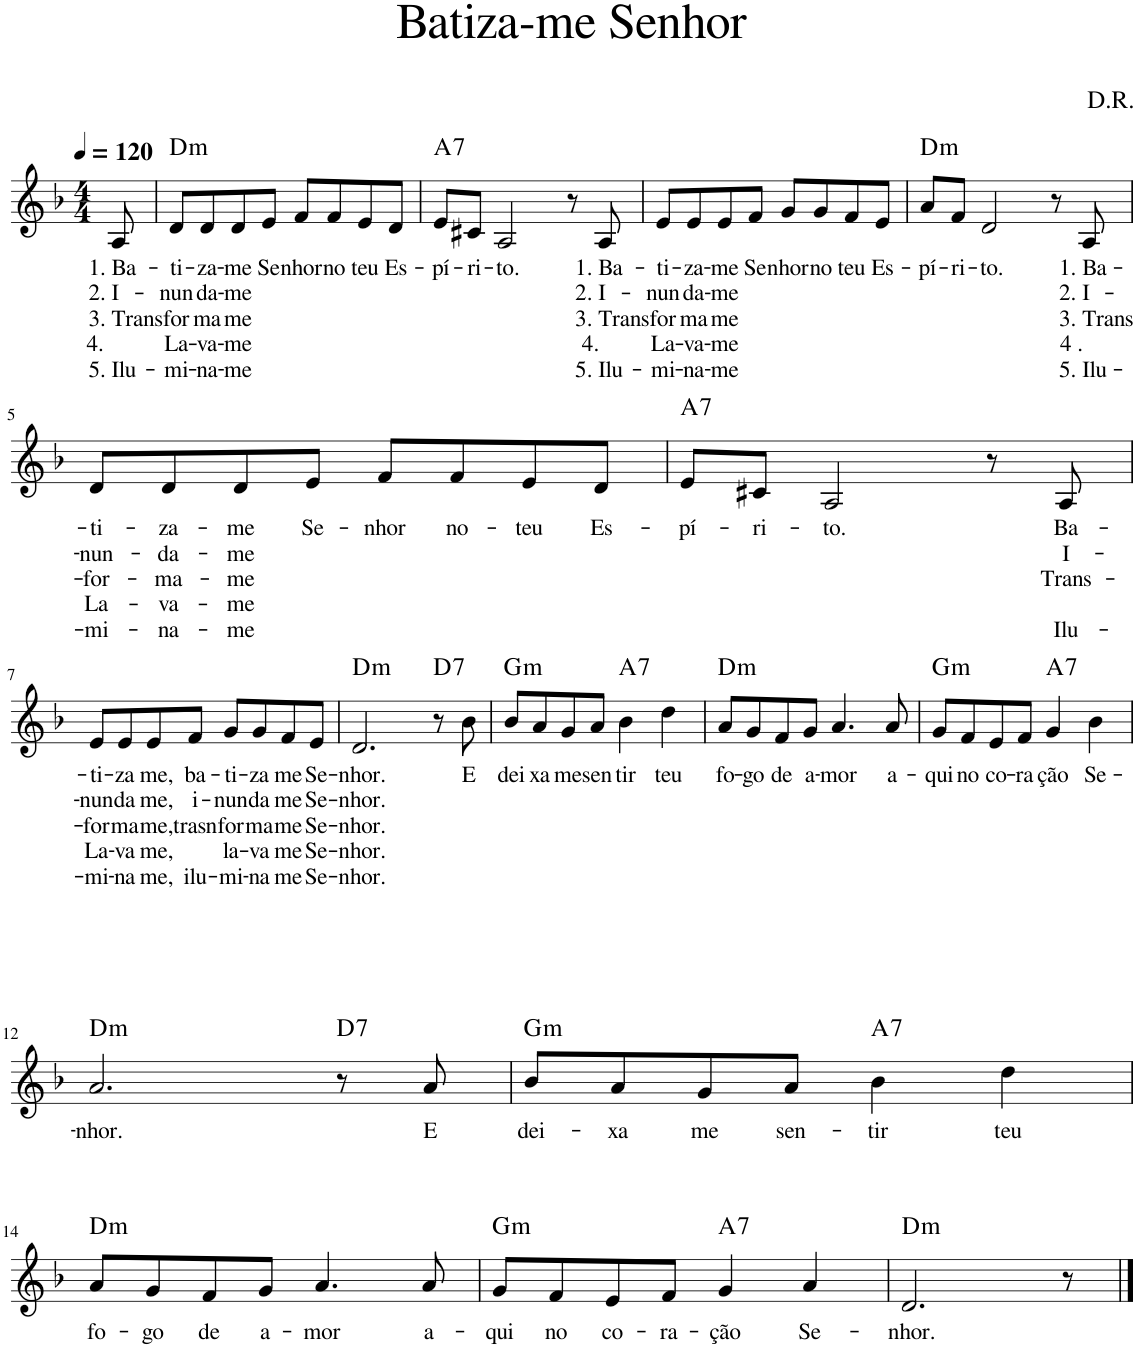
**kern	**text	**text	**text	**text	**text	**harte
*part1	*part1	*part1	*part1	*part1	*part1	*part1
*staff1	*staff1	*staff1	*staff1	*staff1	*staff1	*
*I"Voz	*	*	*	*	*	*
*I'Vo.	*	*	*	*	*	*
*clefG2	*	*	*	*	*	*
*k[b-]	*	*	*	*	*	*
*M4/4	*	*	*	*	*	*
*MM120	*	*	*	*	*	*
=	=	=	=	=	=	=
!	!LO:LY:b	!LO:LY:b	!LO:LY:b	!LO:LY:b	!LO:LY:b	!
8A/	1. Ba-	2. I-	3. Trans-	4.	5. Ilu-	.
=1	=1	=1	=1	=1	=1	=1
!	!LO:LY:b	!LO:LY:b	!LO:LY:b	!LO:LY:b	!LO:LY:b	!LO:H:kt=m
8d/L	-ti-	-nun-	-for-	La-	-mi-	D:min
!	!LO:LY:b	!LO:LY:b	!LO:LY:b	!LO:LY:b	!LO:LY:b	!
8d/	-za-	-da-	-ma-	-va-	-na-	.
!	!LO:LY:b	!LO:LY:b	!LO:LY:b	!LO:LY:b	!LO:LY:b	!
8d/	-me	-me	-me	-me	-me	.
!	!LO:LY:b	!	!	!	!	!
8e/J	Se-	.	.	.	.	.
!	!LO:LY:b	!	!	!	!	!
8f/L	-nhor	.	.	.	.	.
!	!LO:LY:b	!	!	!	!	!
8f/	no	.	.	.	.	.
!	!LO:LY:b	!	!	!	!	!
8e/	teu	.	.	.	.	.
!	!LO:LY:b	!	!	!	!	!
8d/J	Es-	.	.	.	.	.
=2	=2	=2	=2	=2	=2	=2
!	!LO:LY:b	!	!	!	!	!LO:H:kt=7
8e/L	-pí-	.	.	.	.	A:7
!	!LO:LY:b	!	!	!	!	!
8c#X/J	-ri-	.	.	.	.	.
!	!LO:LY:b	!	!	!	!	!
2A/	-to.	.	.	.	.	.
8r	.	.	.	.	.	.
!	!LO:LY:b	!LO:LY:b	!LO:LY:b	!LO:LY:b	!LO:LY:b	!
8A/	1. Ba-	2. I-	3. Trans-	4.	5. Ilu-	.
=3	=3	=3	=3	=3	=3	=3
!	!LO:LY:b	!LO:LY:b	!LO:LY:b	!LO:LY:b	!LO:LY:b	!
8e/L	-ti-	-nun-	-for-	La-	-mi-	.
!	!LO:LY:b	!LO:LY:b	!LO:LY:b	!LO:LY:b	!LO:LY:b	!
8e/	-za-	-da-	-ma-	-va-	-na-	.
!	!LO:LY:b	!LO:LY:b	!LO:LY:b	!LO:LY:b	!LO:LY:b	!
8e/	-me	-me	-me	-me	-me	.
!	!LO:LY:b	!	!	!	!	!
8f/J	Se-	.	.	.	.	.
!	!LO:LY:b	!	!	!	!	!
8g/L	-nhor	.	.	.	.	.
!	!LO:LY:b	!	!	!	!	!
8g/	no	.	.	.	.	.
!	!LO:LY:b	!	!	!	!	!
8f/	teu	.	.	.	.	.
!	!LO:LY:b	!	!	!	!	!
8e/J	Es-	.	.	.	.	.
=4	=4	=4	=4	=4	=4	=4
!	!LO:LY:b	!	!	!	!	!LO:H:kt=m
8a/L	-pí-	.	.	.	.	D:min
!	!LO:LY:b	!	!	!	!	!
8f/J	-ri-	.	.	.	.	.
!	!LO:LY:b	!	!	!	!	!
2d/	-to.	.	.	.	.	.
8r	.	.	.	.	.	.
!	!LO:LY:b	!LO:LY:b	!LO:LY:b	!LO:LY:b	!LO:LY:b	!
8A/	1. Ba-	2. I-	3. Trans-	4 .	5. Ilu-	.
!!LO:LB:g=z
=5	=5	=5	=5	=5	=5	=5
!	!LO:LY:b	!LO:LY:b	!LO:LY:b	!LO:LY:b	!LO:LY:b	!
8d/L	-ti-	-nun-	-for-	La-	-mi-	.
!	!LO:LY:b	!LO:LY:b	!LO:LY:b	!LO:LY:b	!LO:LY:b	!
8d/	-za-	-da-	-ma-	-va-	-na-	.
!	!LO:LY:b	!LO:LY:b	!LO:LY:b	!LO:LY:b	!LO:LY:b	!
8d/	-me	-me	-me	-me	-me	.
!	!LO:LY:b	!	!	!	!	!
8e/J	Se-	.	.	.	.	.
!	!LO:LY:b	!	!	!	!	!
8f/L	-nhor	.	.	.	.	.
!	!LO:LY:b	!	!	!	!	!
8f/	no-	.	.	.	.	.
!	!LO:LY:b	!	!	!	!	!
8e/	-teu	.	.	.	.	.
!	!LO:LY:b	!	!	!	!	!
8d/J	Es-	.	.	.	.	.
=6	=6	=6	=6	=6	=6	=6
!	!LO:LY:b	!	!	!	!	!LO:H:kt=7
8e/L	-pí-	.	.	.	.	A:7
!	!LO:LY:b	!	!	!	!	!
8c#X/J	-ri-	.	.	.	.	.
!	!LO:LY:b	!	!	!	!	!
2A/	-to.	.	.	.	.	.
8r	.	.	.	.	.	.
!	!LO:LY:b	!LO:LY:b	!LO:LY:b	!	!LO:LY:b	!
8A/	Ba-	I-	Trans-	.	Ilu-	.
!!LO:LB:g=z
=7	=7	=7	=7	=7	=7	=7
!	!LO:LY:b	!LO:LY:b	!LO:LY:b	!LO:LY:b	!LO:LY:b	!
8e/L	-ti-	-nun-	-for-	-La-	-mi-	.
!	!LO:LY:b	!LO:LY:b	!LO:LY:b	!LO:LY:b	!LO:LY:b	!
8e/	-za-	-da-	-ma-	-va-	-na-	.
!	!LO:LY:b	!LO:LY:b	!LO:LY:b	!LO:LY:b	!LO:LY:b	!
8e/	-me,	-me,	-me,	-me,	-me,	.
!	!LO:LY:b	!LO:LY:b	!LO:LY:b	!	!LO:LY:b	!
8f/J	ba-	i-	trasn-	.	ilu-	.
!	!LO:LY:b	!LO:LY:b	!LO:LY:b	!LO:LY:b	!LO:LY:b	!
8g/L	-ti-	-nun-	-for-	la-	-mi-	.
!	!LO:LY:b	!LO:LY:b	!LO:LY:b	!LO:LY:b	!LO:LY:b	!
8g/	-za-	-da-	-ma-	-va-	-na-	.
!	!LO:LY:b	!LO:LY:b	!LO:LY:b	!LO:LY:b	!LO:LY:b	!
8f/	-me	-me	-me	-me	-me	.
!	!LO:LY:b	!LO:LY:b	!LO:LY:b	!LO:LY:b	!LO:LY:b	!
8e/J	Se-	Se-	Se-	Se-	Se-	.
=8	=8	=8	=8	=8	=8	=8
!	!LO:LY:b	!LO:LY:b	!LO:LY:b	!LO:LY:b	!LO:LY:b	!LO:H:kt=m
2.d/	-nhor.	-nhor.	-nhor.	-nhor.	-nhor.	D:min
!	!	!	!	!	!	!LO:H:kt=7
8r	.	.	.	.	.	D:7
!	!LO:LY:b	!	!	!	!	!
8b-\	E	.	.	.	.	.
=9	=9	=9	=9	=9	=9	=9
!	!LO:LY:b	!	!	!	!	!LO:H:kt=m
8b-/L	dei-	.	.	.	.	G:min
!	!LO:LY:b	!	!	!	!	!
8a/	-xa	.	.	.	.	.
!	!LO:LY:b	!	!	!	!	!
8g/	me	.	.	.	.	.
!	!LO:LY:b	!	!	!	!	!
8a/J	sen-	.	.	.	.	.
!	!LO:LY:b	!	!	!	!	!LO:H:kt=7
4b-\	-tir	.	.	.	.	A:7
!	!LO:LY:b	!	!	!	!	!
4dd\	teu	.	.	.	.	.
=10	=10	=10	=10	=10	=10	=10
!	!LO:LY:b	!	!	!	!	!LO:H:kt=m
8a/L	fo-	.	.	.	.	D:min
!	!LO:LY:b	!	!	!	!	!
8g/	-go	.	.	.	.	.
!	!LO:LY:b	!	!	!	!	!
8f/	de	.	.	.	.	.
!	!LO:LY:b	!	!	!	!	!
8g/J	a-	.	.	.	.	.
!	!LO:LY:b	!	!	!	!	!
4.a/	-mor	.	.	.	.	.
!	!LO:LY:b	!	!	!	!	!
8a/	a-	.	.	.	.	.
=11	=11	=11	=11	=11	=11	=11
!	!LO:LY:b	!	!	!	!	!LO:H:kt=m
8g/L	-qui	.	.	.	.	G:min
!	!LO:LY:b	!	!	!	!	!
8f/	no	.	.	.	.	.
!	!LO:LY:b	!	!	!	!	!
8e/	co-	.	.	.	.	.
!	!LO:LY:b	!	!	!	!	!
8f/J	-ra-	.	.	.	.	.
!	!LO:LY:b	!	!	!	!	!LO:H:kt=7
4g/	-ção	.	.	.	.	A:7
!	!LO:LY:b	!	!	!	!	!
4b-\	Se-	.	.	.	.	.
!!LO:LB:g=z
=12	=12	=12	=12	=12	=12	=12
!	!LO:LY:b	!	!	!	!	!LO:H:kt=m
2.a/	-nhor.	.	.	.	.	D:min
!	!	!	!	!	!	!LO:H:kt=7
8r	.	.	.	.	.	D:7
!	!LO:LY:b	!	!	!	!	!
8a/	E	.	.	.	.	.
=13	=13	=13	=13	=13	=13	=13
!	!LO:LY:b	!	!	!	!	!LO:H:kt=m
8b-/L	dei-	.	.	.	.	G:min
!	!LO:LY:b	!	!	!	!	!
8a/	-xa	.	.	.	.	.
!	!LO:LY:b	!	!	!	!	!
8g/	me	.	.	.	.	.
!	!LO:LY:b	!	!	!	!	!
8a/J	sen-	.	.	.	.	.
!	!LO:LY:b	!	!	!	!	!LO:H:kt=7
4b-\	-tir	.	.	.	.	A:7
!	!LO:LY:b	!	!	!	!	!
4dd\	teu	.	.	.	.	.
!!LO:LB:g=z
=14	=14	=14	=14	=14	=14	=14
!	!LO:LY:b	!	!	!	!	!LO:H:kt=m
8a/L	fo-	.	.	.	.	D:min
!	!LO:LY:b	!	!	!	!	!
8g/	-go	.	.	.	.	.
!	!LO:LY:b	!	!	!	!	!
8f/	de	.	.	.	.	.
!	!LO:LY:b	!	!	!	!	!
8g/J	a-	.	.	.	.	.
!	!LO:LY:b	!	!	!	!	!
4.a/	-mor	.	.	.	.	.
!	!LO:LY:b	!	!	!	!	!
8a/	a-	.	.	.	.	.
=15	=15	=15	=15	=15	=15	=15
!	!LO:LY:b	!	!	!	!	!LO:H:kt=m
8g/L	-qui	.	.	.	.	G:min
!	!LO:LY:b	!	!	!	!	!
8f/	no	.	.	.	.	.
!	!LO:LY:b	!	!	!	!	!
8e/	co-	.	.	.	.	.
!	!LO:LY:b	!	!	!	!	!
8f/J	-ra-	.	.	.	.	.
!	!LO:LY:b	!	!	!	!	!LO:H:kt=7
4g/	-ção	.	.	.	.	A:7
!	!LO:LY:b	!	!	!	!	!
4a/	Se-	.	.	.	.	.
=16	=16	=16	=16	=16	=16	=16
!	!LO:LY:b	!	!	!	!	!LO:H:kt=m
2.d/	-nhor.	.	.	.	.	D:min
8r	.	.	.	.	.	.
==	==	==	==	==	==	==
*-	*-	*-	*-	*-	*-	*-
